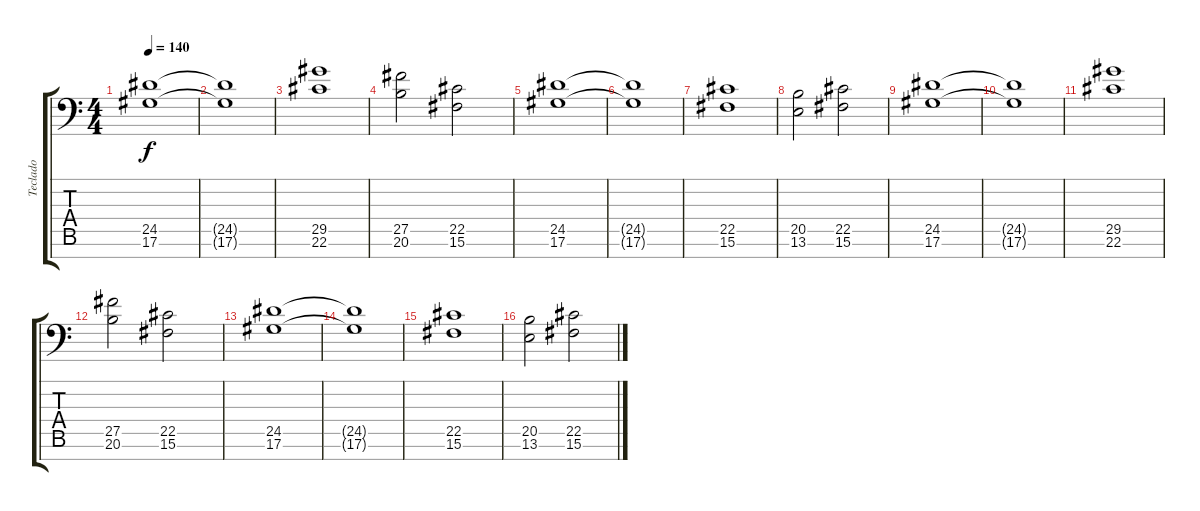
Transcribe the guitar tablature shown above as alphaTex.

\track ("Teclado" "Teclado") {instrument tremolostrings}
\staff {score tabs}
\tuning (Eb4 Eb4 Eb4 Eb2 Eb2 Eb2 Eb1) {hide}
\ts (4 4)
\tempo 140
\clef f4
\ks c
(24.5 17.6).1{dy f} |
(24.5{t} 17.6{t}).1 |
(29.5 22.6).1 |
(27.5 20.6).2 (22.5 15.6).2 |
(24.5 17.6).1 |
(24.5{t} 17.6{t}).1 |
(22.5 15.6).1 |
(20.5 13.6).2 (22.5 15.6).2 |
(24.5 17.6).1 |
(24.5{t} 17.6{t}).1 |
(29.5 22.6).1 |
(27.5 20.6).2 (22.5 15.6).2 |
(24.5 17.6).1 |
(24.5{t} 17.6{t}).1 |
(22.5 15.6).1 |
(20.5 13.6).2 (22.5 15.6).2
